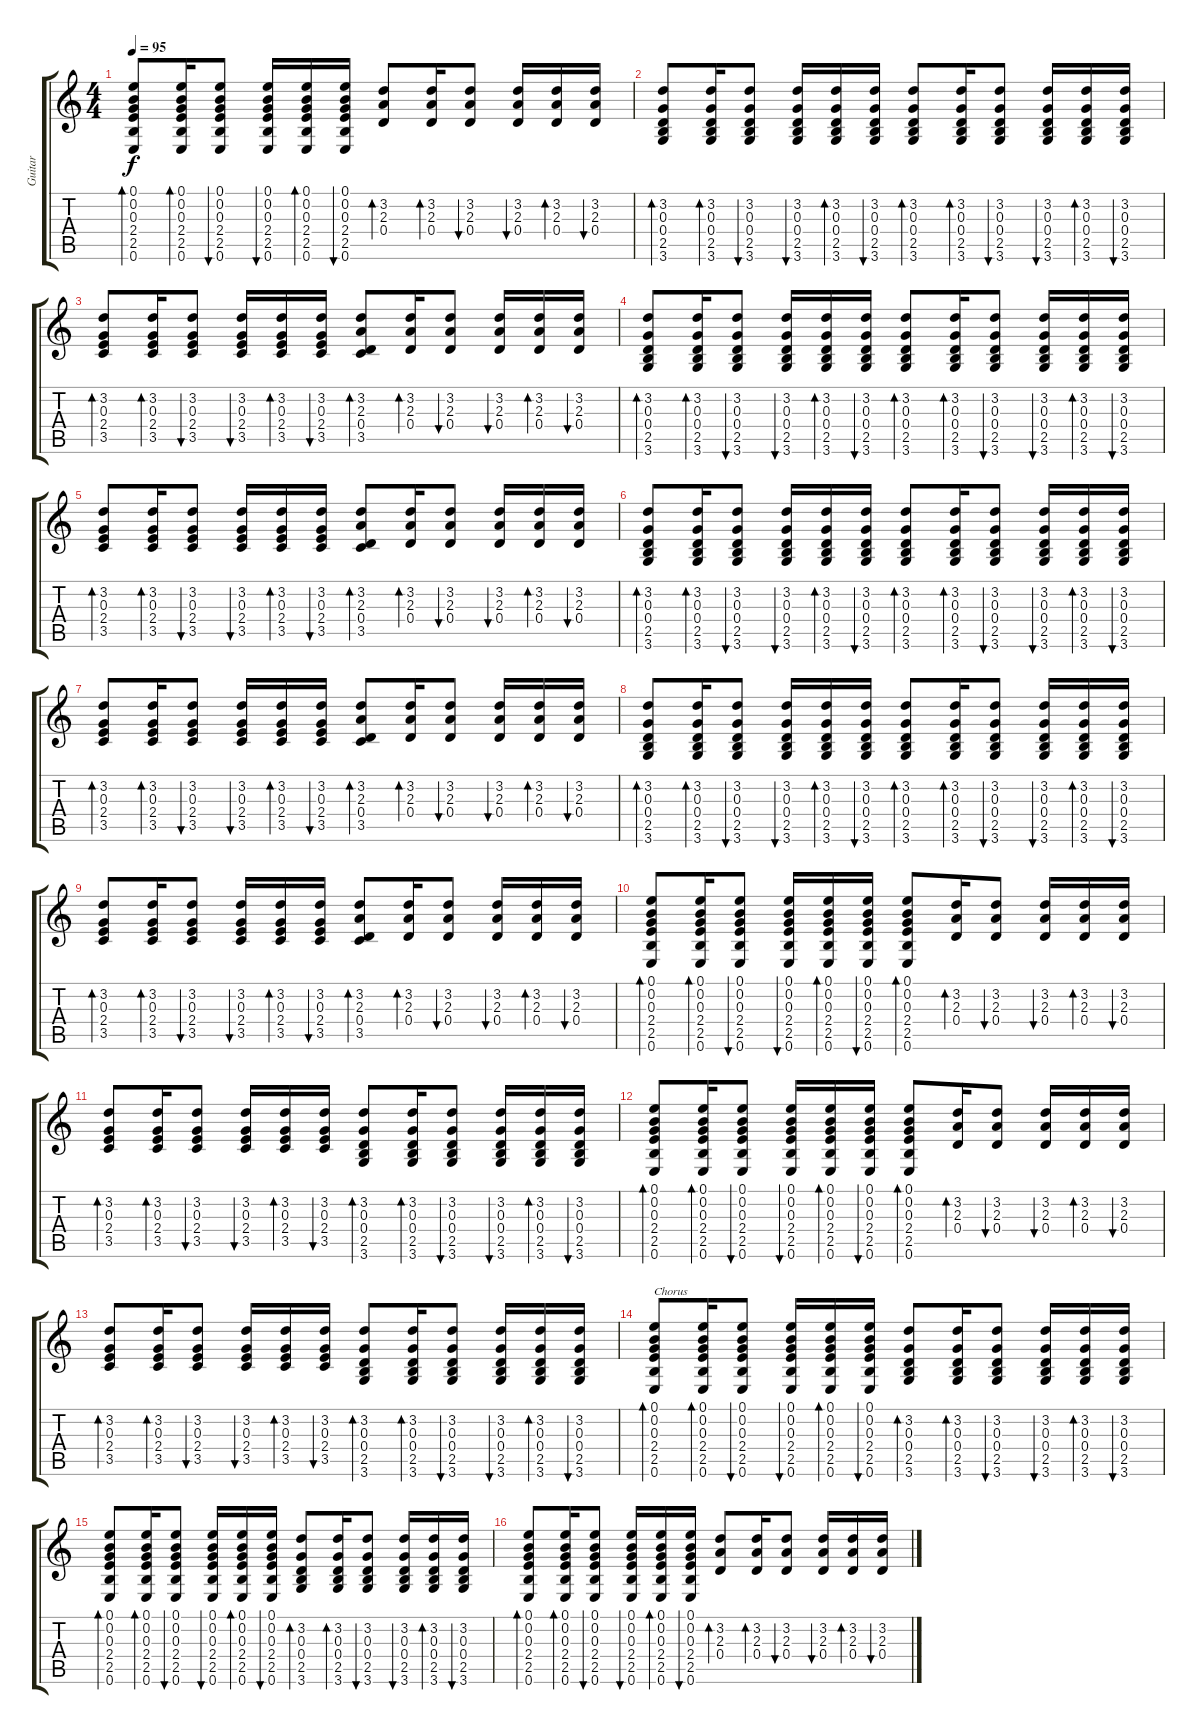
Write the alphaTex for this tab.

\track ("Guitar" "Guitar") {instrument acousticguitarsteel}
\staff {score tabs}
\tuning (E4 B3 G3 D3 A2 E2) {hide}
\ts (4 4)
\tempo 95
\clef g2
\ks c
(0.1 0.2 0.3 2.4 2.5 0.6).8{bd 60 dy f} (0.1 0.2 0.3 2.4 2.5 0.6).16{bd 60} (0.1 0.2 0.3 2.4 2.5 0.6).8{bu 60} (0.1 0.2 0.3 2.4 2.5 0.6).16{bu 60} (0.1 0.2 0.3 2.4 2.5 0.6).16{bd 60} (0.1 0.2 0.3 2.4 2.5 0.6).16{bu 60} (3.2 2.3 0.4).8{bd 60} (3.2 2.3 0.4).16{bd 60} (3.2 2.3 0.4).8{bu 60} (3.2 2.3 0.4).16{bu 60} (3.2 2.3 0.4).16{bd 60} (3.2 2.3 0.4).16{bu 60} |
(3.2 0.3 0.4 2.5 3.6).8{bd 60} (3.2 0.3 0.4 2.5 3.6).16{bd 60} (3.2 0.3 0.4 2.5 3.6).8{bu 60} (3.2 0.3 0.4 2.5 3.6).16{bu 60} (3.2 0.3 0.4 2.5 3.6).16{bd 60} (3.2 0.3 0.4 2.5 3.6).16{bu 60} (3.2 0.3 0.4 2.5 3.6).8{bd 60} (3.2 0.3 0.4 2.5 3.6).16{bd 60} (3.2 0.3 0.4 2.5 3.6).8{bu 60} (3.2 0.3 0.4 2.5 3.6).16{bu 60} (3.2 0.3 0.4 2.5 3.6).16{bd 60} (3.2 0.3 0.4 2.5 3.6).16{bu 60} |
(3.2 0.3 2.4 3.5).8{bd 60} (3.2 0.3 2.4 3.5).16{bd 60} (3.2 0.3 2.4 3.5).8{bu 60} (3.2 0.3 2.4 3.5).16{bu 60} (3.2 0.3 2.4 3.5).16{bd 60} (3.2 0.3 2.4 3.5).16{bu 60} (3.2 2.3 0.4 3.5).8{bd 60} (3.2 2.3 0.4).16{bd 60} (3.2 2.3 0.4).8{bu 60} (3.2 2.3 0.4).16{bu 60} (3.2 2.3 0.4).16{bd 60} (3.2 2.3 0.4).16{bu 60} |
(3.2 0.3 0.4 2.5 3.6).8{bd 60} (3.2 0.3 0.4 2.5 3.6).16{bd 60} (3.2 0.3 0.4 2.5 3.6).8{bu 60} (3.2 0.3 0.4 2.5 3.6).16{bu 60} (3.2 0.3 0.4 2.5 3.6).16{bd 60} (3.2 0.3 0.4 2.5 3.6).16{bu 60} (3.2 0.3 0.4 2.5 3.6).8{bd 60} (3.2 0.3 0.4 2.5 3.6).16{bd 60} (3.2 0.3 0.4 2.5 3.6).8{bu 60} (3.2 0.3 0.4 2.5 3.6).16{bu 60} (3.2 0.3 0.4 2.5 3.6).16{bd 60} (3.2 0.3 0.4 2.5 3.6).16{bu 60} |
(3.2 0.3 2.4 3.5).8{bd 60} (3.2 0.3 2.4 3.5).16{bd 60} (3.2 0.3 2.4 3.5).8{bu 60} (3.2 0.3 2.4 3.5).16{bu 60} (3.2 0.3 2.4 3.5).16{bd 60} (3.2 0.3 2.4 3.5).16{bu 60} (3.2 2.3 0.4 3.5).8{bd 60} (3.2 2.3 0.4).16{bd 60} (3.2 2.3 0.4).8{bu 60} (3.2 2.3 0.4).16{bu 60} (3.2 2.3 0.4).16{bd 60} (3.2 2.3 0.4).16{bu 60} |
(3.2 0.3 0.4 2.5 3.6).8{bd 60} (3.2 0.3 0.4 2.5 3.6).16{bd 60} (3.2 0.3 0.4 2.5 3.6).8{bu 60} (3.2 0.3 0.4 2.5 3.6).16{bu 60} (3.2 0.3 0.4 2.5 3.6).16{bd 60} (3.2 0.3 0.4 2.5 3.6).16{bu 60} (3.2 0.3 0.4 2.5 3.6).8{bd 60} (3.2 0.3 0.4 2.5 3.6).16{bd 60} (3.2 0.3 0.4 2.5 3.6).8{bu 60} (3.2 0.3 0.4 2.5 3.6).16{bu 60} (3.2 0.3 0.4 2.5 3.6).16{bd 60} (3.2 0.3 0.4 2.5 3.6).16{bu 60} |
(3.2 0.3 2.4 3.5).8{bd 60} (3.2 0.3 2.4 3.5).16{bd 60} (3.2 0.3 2.4 3.5).8{bu 60} (3.2 0.3 2.4 3.5).16{bu 60} (3.2 0.3 2.4 3.5).16{bd 60} (3.2 0.3 2.4 3.5).16{bu 60} (3.2 2.3 0.4 3.5).8{bd 60} (3.2 2.3 0.4).16{bd 60} (3.2 2.3 0.4).8{bu 60} (3.2 2.3 0.4).16{bu 60} (3.2 2.3 0.4).16{bd 60} (3.2 2.3 0.4).16{bu 60} |
(3.2 0.3 0.4 2.5 3.6).8{bd 60} (3.2 0.3 0.4 2.5 3.6).16{bd 60} (3.2 0.3 0.4 2.5 3.6).8{bu 60} (3.2 0.3 0.4 2.5 3.6).16{bu 60} (3.2 0.3 0.4 2.5 3.6).16{bd 60} (3.2 0.3 0.4 2.5 3.6).16{bu 60} (3.2 0.3 0.4 2.5 3.6).8{bd 60} (3.2 0.3 0.4 2.5 3.6).16{bd 60} (3.2 0.3 0.4 2.5 3.6).8{bu 60} (3.2 0.3 0.4 2.5 3.6).16{bu 60} (3.2 0.3 0.4 2.5 3.6).16{bd 60} (3.2 0.3 0.4 2.5 3.6).16{bu 60} |
(3.2 0.3 2.4 3.5).8{bd 60} (3.2 0.3 2.4 3.5).16{bd 60} (3.2 0.3 2.4 3.5).8{bu 60} (3.2 0.3 2.4 3.5).16{bu 60} (3.2 0.3 2.4 3.5).16{bd 60} (3.2 0.3 2.4 3.5).16{bu 60} (3.2 2.3 0.4 3.5).8{bd 60} (3.2 2.3 0.4).16{bd 60} (3.2 2.3 0.4).8{bu 60} (3.2 2.3 0.4).16{bu 60} (3.2 2.3 0.4).16{bd 60} (3.2 2.3 0.4).16{bu 60} |
(0.1 0.2 0.3 2.4 2.5 0.6).8{bd 60} (0.1 0.2 0.3 2.4 2.5 0.6).16{bd 60} (0.1 0.2 0.3 2.4 2.5 0.6).8{bu 60} (0.1 0.2 0.3 2.4 2.5 0.6).16{bu 60} (0.1 0.2 0.3 2.4 2.5 0.6).16{bd 60} (0.1 0.2 0.3 2.4 2.5 0.6).16{bu 60} (0.1 0.2 0.3 2.4 2.5 0.6).8{bd 60} (3.2 2.3 0.4).16{bd 60} (3.2 2.3 0.4).8{bu 60} (3.2 2.3 0.4).16{bu 60} (3.2 2.3 0.4).16{bd 60} (3.2 2.3 0.4).16{bu 60} |
(3.2 0.3 2.4 3.5).8{bd 60} (3.2 0.3 2.4 3.5).16{bd 60} (3.2 0.3 2.4 3.5).8{bu 60} (3.2 0.3 2.4 3.5).16{bu 60} (3.2 0.3 2.4 3.5).16{bd 60} (3.2 0.3 2.4 3.5).16{bu 60} (3.2 0.3 0.4 2.5 3.6).8{bd 60} (3.2 0.3 0.4 2.5 3.6).16{bd 60} (3.2 0.3 0.4 2.5 3.6).8{bu 60} (3.2 0.3 0.4 2.5 3.6).16{bu 60} (3.2 0.3 0.4 2.5 3.6).16{bd 60} (3.2 0.3 0.4 2.5 3.6).16{bu 60} |
(0.1 0.2 0.3 2.4 2.5 0.6).8{bd 60} (0.1 0.2 0.3 2.4 2.5 0.6).16{bd 60} (0.1 0.2 0.3 2.4 2.5 0.6).8{bu 60} (0.1 0.2 0.3 2.4 2.5 0.6).16{bu 60} (0.1 0.2 0.3 2.4 2.5 0.6).16{bd 60} (0.1 0.2 0.3 2.4 2.5 0.6).16{bu 60} (0.1 0.2 0.3 2.4 2.5 0.6).8{bd 60} (3.2 2.3 0.4).16{bd 60} (3.2 2.3 0.4).8{bu 60} (3.2 2.3 0.4).16{bu 60} (3.2 2.3 0.4).16{bd 60} (3.2 2.3 0.4).16{bu 60} |
(3.2 0.3 2.4 3.5).8{bd 60} (3.2 0.3 2.4 3.5).16{bd 60} (3.2 0.3 2.4 3.5).8{bu 60} (3.2 0.3 2.4 3.5).16{bu 60} (3.2 0.3 2.4 3.5).16{bd 60} (3.2 0.3 2.4 3.5).16{bu 60} (3.2 0.3 0.4 2.5 3.6).8{bd 60} (3.2 0.3 0.4 2.5 3.6).16{bd 60} (3.2 0.3 0.4 2.5 3.6).8{bu 60} (3.2 0.3 0.4 2.5 3.6).16{bu 60} (3.2 0.3 0.4 2.5 3.6).16{bd 60} (3.2 0.3 0.4 2.5 3.6).16{bu 60} |
(0.1 0.2 0.3 2.4 2.5 0.6).8{bd 60 txt "Chorus"} (0.1 0.2 0.3 2.4 2.5 0.6).16{bd 60} (0.1 0.2 0.3 2.4 2.5 0.6).8{bu 60} (0.1 0.2 0.3 2.4 2.5 0.6).16{bu 60} (0.1 0.2 0.3 2.4 2.5 0.6).16{bd 60} (0.1 0.2 0.3 2.4 2.5 0.6).16{bu 60} (3.2 0.3 0.4 2.5 3.6).8{bd 60} (3.2 0.3 0.4 2.5 3.6).16{bd 60} (3.2 0.3 0.4 2.5 3.6).8{bu 60} (3.2 0.3 0.4 2.5 3.6).16{bu 60} (3.2 0.3 0.4 2.5 3.6).16{bd 60} (3.2 0.3 0.4 2.5 3.6).16{bu 60} |
(0.1 0.2 0.3 2.4 2.5 0.6).8{bd 60} (0.1 0.2 0.3 2.4 2.5 0.6).16{bd 60} (0.1 0.2 0.3 2.4 2.5 0.6).8{bu 60} (0.1 0.2 0.3 2.4 2.5 0.6).16{bu 60} (0.1 0.2 0.3 2.4 2.5 0.6).16{bd 60} (0.1 0.2 0.3 2.4 2.5 0.6).16{bu 60} (3.2 0.3 0.4 2.5 3.6).8{bd 60} (3.2 0.3 0.4 2.5 3.6).16{bd 60} (3.2 0.3 0.4 2.5 3.6).8{bu 60} (3.2 0.3 0.4 2.5 3.6).16{bu 60} (3.2 0.3 0.4 2.5 3.6).16{bd 60} (3.2 0.3 0.4 2.5 3.6).16{bu 60} |
(0.1 0.2 0.3 2.4 2.5 0.6).8{bd 60} (0.1 0.2 0.3 2.4 2.5 0.6).16{bd 60} (0.1 0.2 0.3 2.4 2.5 0.6).8{bu 60} (0.1 0.2 0.3 2.4 2.5 0.6).16{bu 60} (0.1 0.2 0.3 2.4 2.5 0.6).16{bd 60} (0.1 0.2 0.3 2.4 2.5 0.6).16{bu 60} (3.2 2.3 0.4).8{bd 60} (3.2 2.3 0.4).16{bd 60} (3.2 2.3 0.4).8{bu 60} (3.2 2.3 0.4).16{bu 60} (3.2 2.3 0.4).16{bd 60} (3.2 2.3 0.4).16{bu 60}
